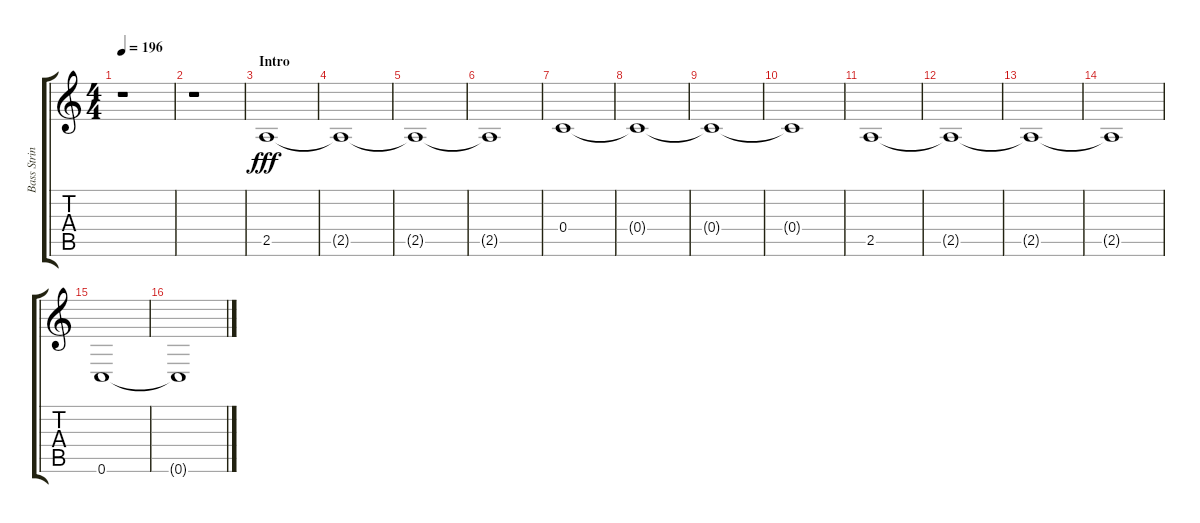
\track ("Bass Strings" "Bass Strin") {instrument electricguitarclean}
\staff {score tabs}
\tuning (D4 A3 F3 C3 G2 C2) {hide}
\ts (4 4)
\tempo 196
\clef g2
\ks aminor
r.1{dy fff instrument electricguitarclean} |
r.1 |
\section ("" "Intro")
2.5.1 |
2.5{t}.1 |
2.5{t}.1 |
2.5{t}.1 |
0.4.1 |
0.4{t}.1 |
0.4{t}.1 |
0.4{t}.1 |
2.5.1 |
2.5{t}.1 |
2.5{t}.1 |
2.5{t}.1 |
0.6.1 |
0.6{t}.1
